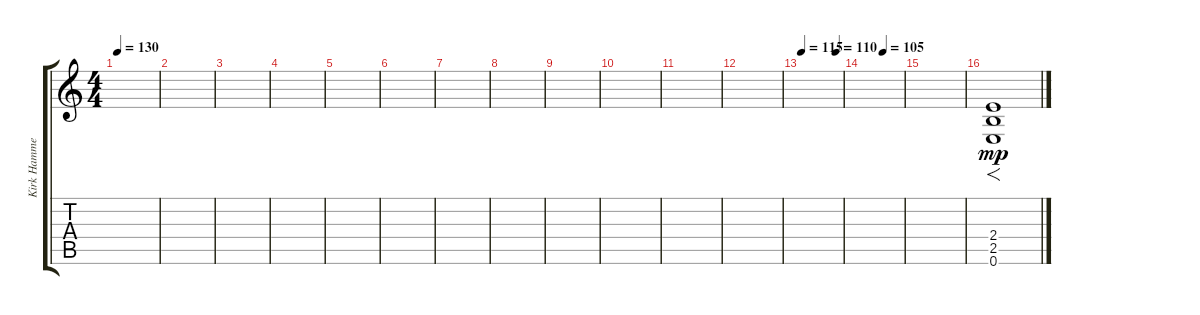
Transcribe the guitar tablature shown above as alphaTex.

\track ("Kirk Hammett" "Kirk Hamme") {instrument distortionguitar}
\staff {score tabs}
\tuning (E4 B3 G3 D3 A2 E2) {hide}
\ts (4 4)
\tempo 130
\clef g2
\ks c
|
|
|
|
|
|
|
|
|
|
|
|
\tempo 115
\tempo (110 0.84375)
|
\tempo (105 0.5)
|
|
(2.4 2.5 0.6).1{f dy mp}
